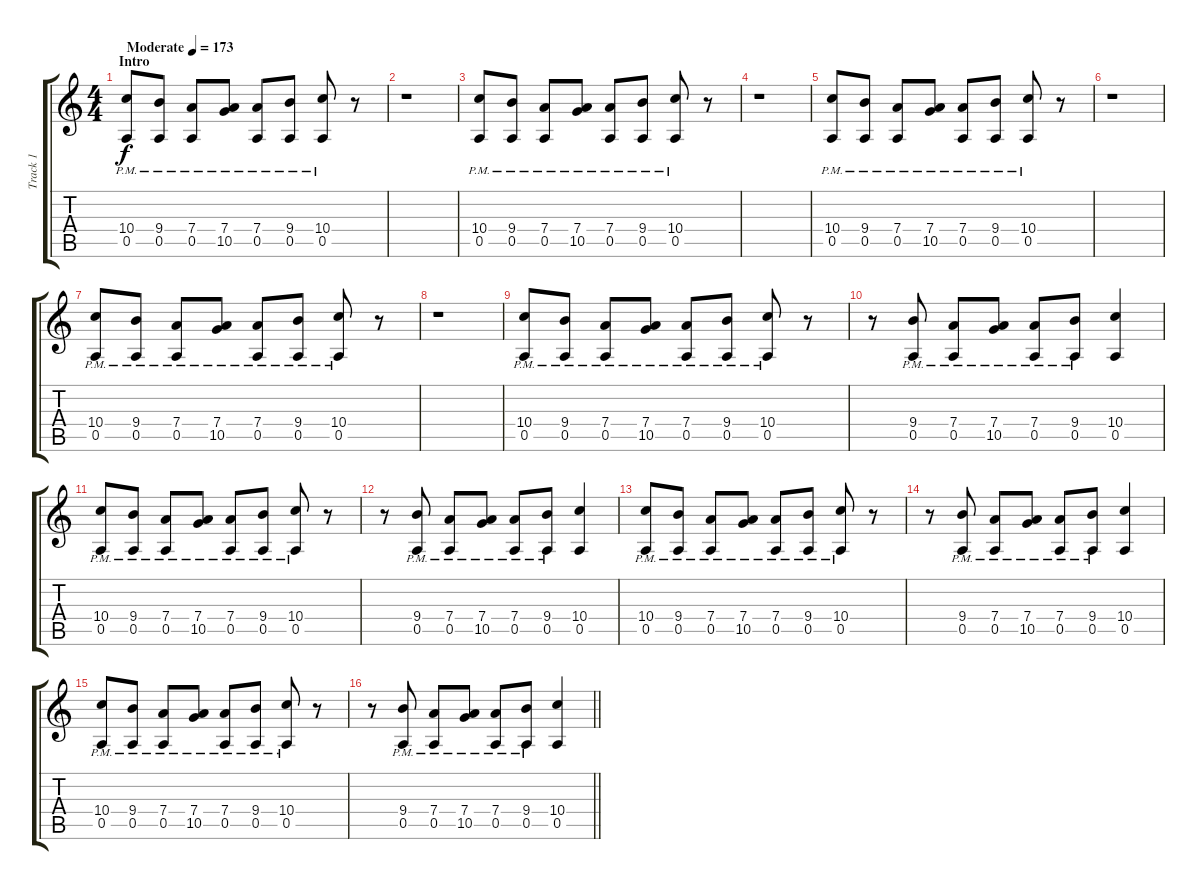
\track ("Track 1" "Track 1") {instrument overdrivenguitar}
\staff {score tabs}
\tuning (E4 B3 G3 D3 A2 E2) {hide}
\ts (4 4)
\section ("" "Intro")
\tempo (173 "Moderate")
\clef g2
\ks c
(10.4{pm} 0.5{pm}).8{dy f instrument overdrivenguitar} (9.4{pm} 0.5{pm}).8 (7.4{pm} 0.5{pm}).8 (7.4{pm} 10.5{pm}).8 (7.4{pm} 0.5{pm}).8 (9.4{pm} 0.5{pm}).8 (10.4{pm} 0.5{pm}).8 r.8 |
r.1 |
(10.4{pm} 0.5{pm}).8 (9.4{pm} 0.5{pm}).8 (7.4{pm} 0.5{pm}).8 (7.4{pm} 10.5{pm}).8 (7.4{pm} 0.5{pm}).8 (9.4{pm} 0.5{pm}).8 (10.4{pm} 0.5{pm}).8 r.8 |
r.1 |
(10.4{pm} 0.5{pm}).8 (9.4{pm} 0.5{pm}).8 (7.4{pm} 0.5{pm}).8 (7.4{pm} 10.5{pm}).8 (7.4{pm} 0.5{pm}).8 (9.4{pm} 0.5{pm}).8 (10.4{pm} 0.5{pm}).8 r.8 |
r.1 |
(10.4{pm} 0.5{pm}).8 (9.4{pm} 0.5{pm}).8 (7.4{pm} 0.5{pm}).8 (7.4{pm} 10.5{pm}).8 (7.4{pm} 0.5{pm}).8 (9.4{pm} 0.5{pm}).8 (10.4{pm} 0.5{pm}).8 r.8 |
r.1 |
(10.4{pm} 0.5{pm}).8 (9.4{pm} 0.5{pm}).8 (7.4{pm} 0.5{pm}).8 (7.4{pm} 10.5{pm}).8 (7.4{pm} 0.5{pm}).8 (9.4{pm} 0.5{pm}).8 (10.4{pm} 0.5{pm}).8 r.8 |
r.8 (9.4{pm} 0.5{pm}).8 (7.4{pm} 0.5{pm}).8 (7.4{pm} 10.5{pm}).8 (7.4{pm} 0.5{pm}).8 (9.4{pm} 0.5{pm}).8 (10.4 0.5).4 |
(10.4{pm} 0.5{pm}).8 (9.4{pm} 0.5{pm}).8 (7.4{pm} 0.5{pm}).8 (7.4{pm} 10.5{pm}).8 (7.4{pm} 0.5{pm}).8 (9.4{pm} 0.5{pm}).8 (10.4{pm} 0.5{pm}).8 r.8 |
r.8 (9.4{pm} 0.5{pm}).8 (7.4{pm} 0.5{pm}).8 (7.4{pm} 10.5{pm}).8 (7.4{pm} 0.5{pm}).8 (9.4{pm} 0.5{pm}).8 (10.4 0.5).4 |
(10.4{pm} 0.5{pm}).8 (9.4{pm} 0.5{pm}).8 (7.4{pm} 0.5{pm}).8 (7.4{pm} 10.5{pm}).8 (7.4{pm} 0.5{pm}).8 (9.4{pm} 0.5{pm}).8 (10.4{pm} 0.5{pm}).8 r.8 |
r.8 (9.4{pm} 0.5{pm}).8 (7.4{pm} 0.5{pm}).8 (7.4{pm} 10.5{pm}).8 (7.4{pm} 0.5{pm}).8 (9.4{pm} 0.5{pm}).8 (10.4 0.5).4 |
(10.4{pm} 0.5{pm}).8 (9.4{pm} 0.5{pm}).8 (7.4{pm} 0.5{pm}).8 (7.4{pm} 10.5{pm}).8 (7.4{pm} 0.5{pm}).8 (9.4{pm} 0.5{pm}).8 (10.4{pm} 0.5{pm}).8 r.8 |
\barLineRight lightlight
r.8 (9.4{pm} 0.5{pm}).8 (7.4{pm} 0.5{pm}).8 (7.4{pm} 10.5{pm}).8 (7.4{pm} 0.5{pm}).8 (9.4{pm} 0.5{pm}).8 (10.4 0.5).4
